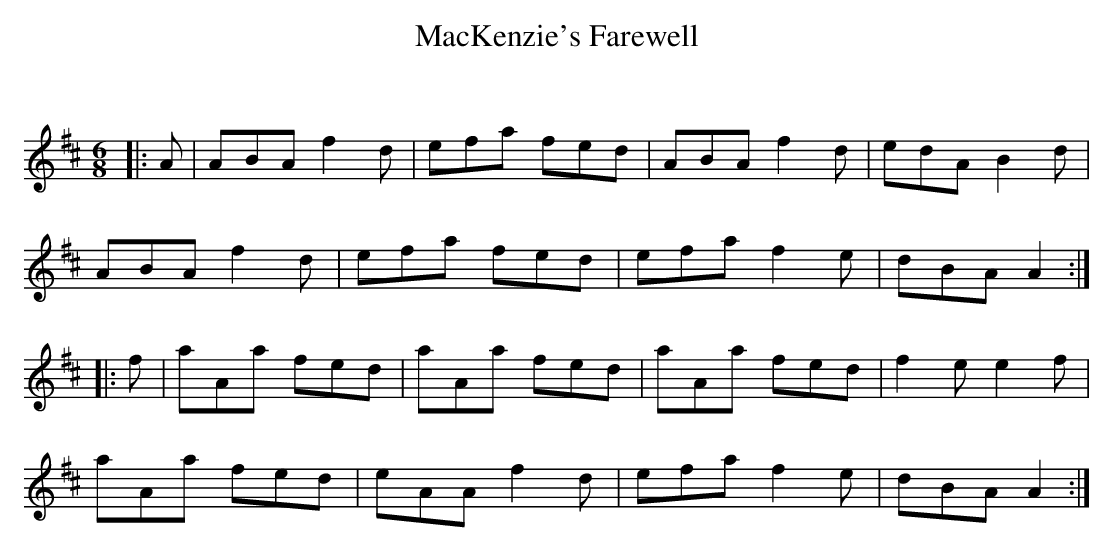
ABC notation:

X:1
T: MacKenzie's Farewell
C:
Q:180
K:D
M:6/8
L:1/16
|:A2|A2B2A2 f4d2|e2f2a2 f2e2d2|A2B2A2 f4d2|e2d2A2 B4d2|
A2B2A2 f4d2|e2f2a2 f2e2d2|e2f2a2 f4e2|d2B2A2 A4:|
|:f2|a2A2a2 f2e2d2|a2A2a2 f2e2d2|a2A2a2 f2e2d2|f4e2 e4f2|
a2A2a2 f2e2d2|e2A2A2 f4d2|e2f2a2 f4e2|d2B2A2 A4:|
